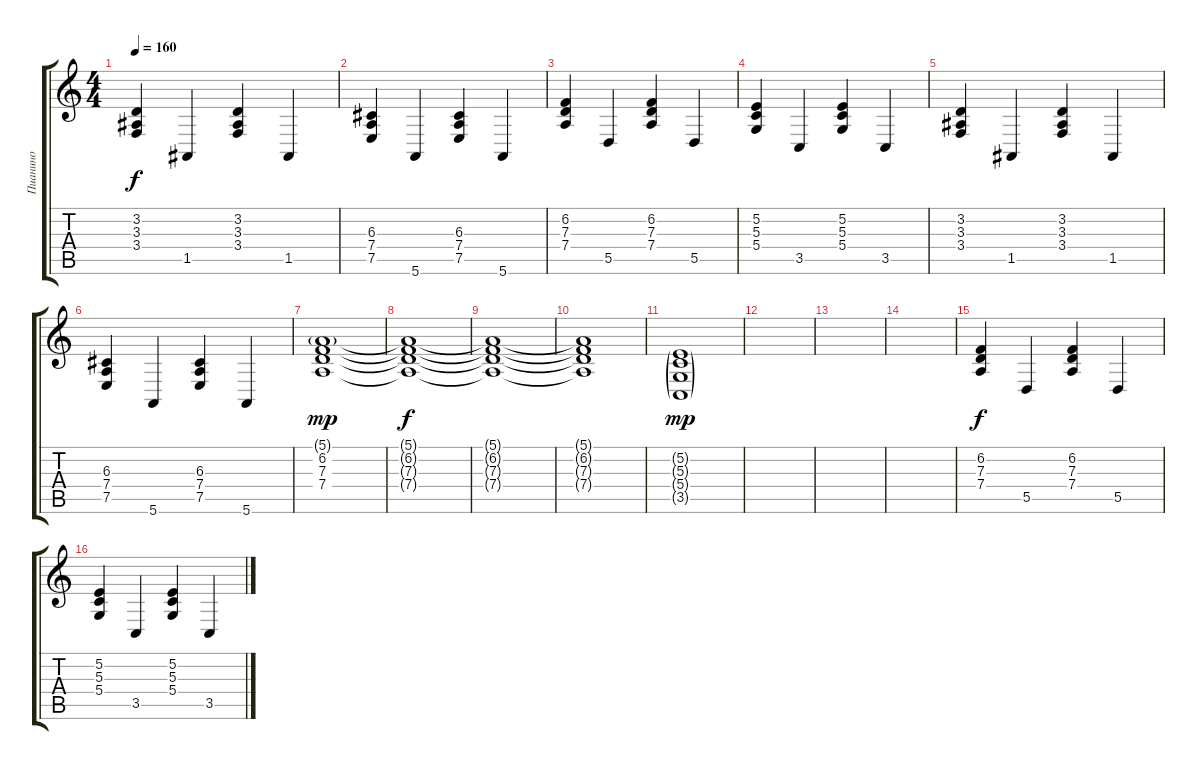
\track ("Пианино" "Пианино") {instrument brightacousticpiano}
\staff {score tabs}
\tuning (E4 B3 G3 D3 A2 E2) {hide}
\ts (4 4)
\tempo 160
\clef g2
\ks c
(3.2 3.3 3.4).4{dy f} 1.5.4 (3.2 3.3 3.4).4 1.5.4 |
(6.3 7.4 7.5).4 5.6.4 (6.3 7.4 7.5).4 5.6.4 |
(6.2 7.3 7.4).4 5.5.4 (6.2 7.3 7.4).4 5.5.4 |
(5.2 5.3 5.4).4 3.5.4 (5.2 5.3 5.4).4 3.5.4 |
(3.2 3.3 3.4).4 1.5.4 (3.2 3.3 3.4).4 1.5.4 |
(6.3 7.4 7.5).4 5.6.4 (6.3 7.4 7.5).4 5.6.4 |
(5.1{g} 6.2 7.3 7.4).1{dy mp} |
(5.1{t} 6.2{t} 7.3{t} 7.4{t}).1{dy f} |
(5.1{t} 6.2{t} 7.3{t} 7.4{t}).1 |
(5.1{t} 6.2{t} 7.3{t} 7.4{t}).1 |
(5.2{g} 5.3{g} 5.4{g} 3.5{g}).1{dy mp} |
|
|
|
(6.2 7.3 7.4).4{dy f} 5.5.4 (6.2 7.3 7.4).4 5.5.4 |
(5.2 5.3 5.4).4 3.5.4 (5.2 5.3 5.4).4 3.5.4
